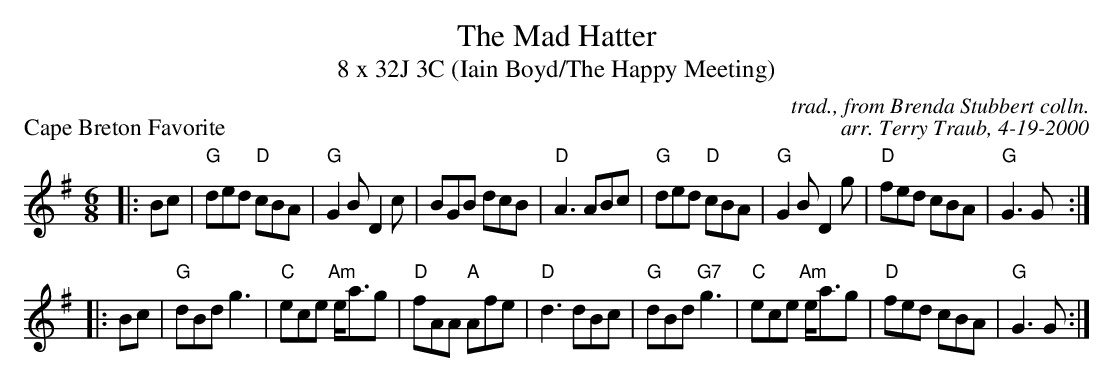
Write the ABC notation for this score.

X:1
T: The Mad Hatter
T: 8 x 32J 3C (Iain Boyd/The Happy Meeting)
P: Cape Breton Favorite
C: trad., from Brenda Stubbert colln.
C: arr. Terry Traub, 4-19-2000
M: 6/8
L: 1/8
K: G
|: Bc|"G"ded "D"cBA|"G"G2 B D2 c|BGB dcB|"D"A3 ABc|"G"ded "D"cBA|"G"G2 B D2 g|"D"fed cBA|"G"G3 G :|
|: Bc|"G"dBd g3|"C"ece "Am"e<ag|"D"fAA "A"Afe|"D"d3 dBc|"G"dBd "G7"g3|"C"ece "Am"e<ag|"D"fed cBA|"G"G3 G :|
